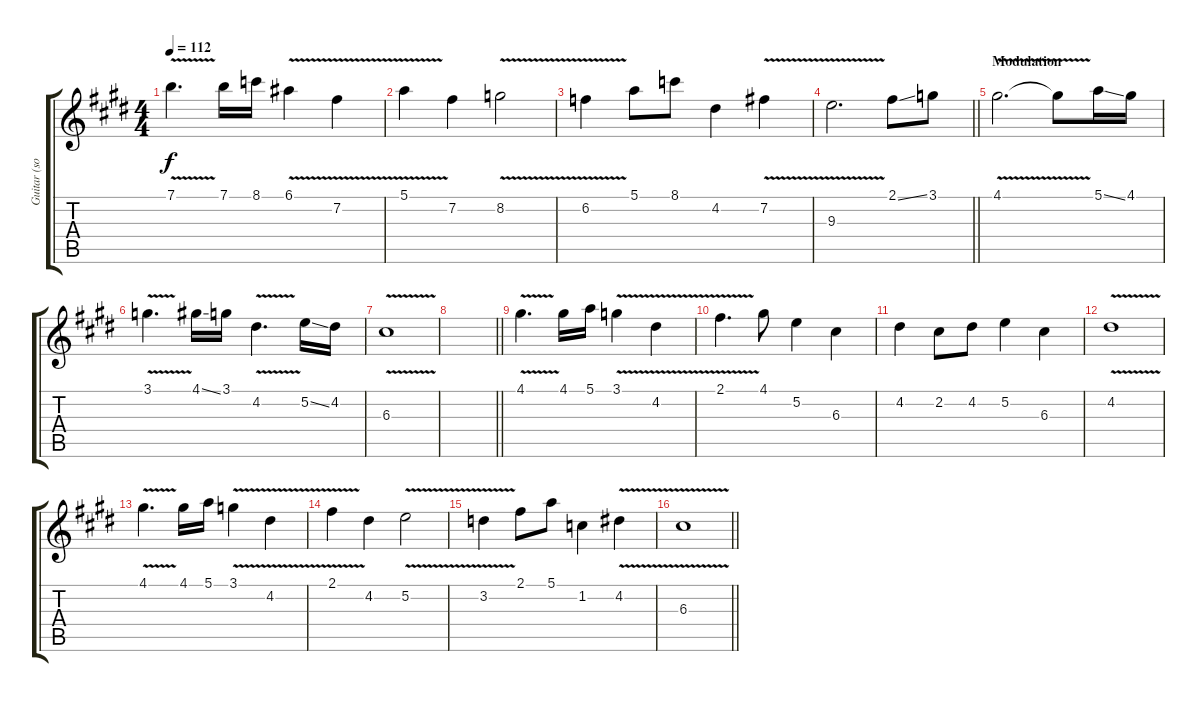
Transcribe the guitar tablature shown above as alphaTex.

\track ("Guitar (solo)" "Guitar (so") {instrument distortionguitar}
\staff {score tabs}
\tuning (E4 B3 G3 D3 A2 E2) {hide}
\ts (4 4)
\tempo 112
\clef g2
\ks c#minor
7.1{v}.4{d dy f} 7.1.16 8.1.16 6.1{v}.4 7.2{v}.4 |
5.1{v}.4 7.2.4 8.2{v}.2 |
6.2{v}.4 5.1.8 8.1.8 4.2.4 7.2{v}.4 |
\barLineRight lightlight
9.3{v}.2{d} 2.1{ss}.8 3.1.8 |
\section ("" "Modulation")
4.1{v}.2{d} 4.1{t}.8 5.1{ss}.16 4.1.16 |
3.1{v}.4{d} 4.1{ss}.16 3.1.16 4.2{v}.4{d} 5.2{ss}.16 4.2.16 |
6.3{v}.1 |
\barLineRight lightlight
|
\section ("" "")
4.1{v}.4{d} 4.1.16 5.1.16 3.1{v}.4 4.2{v}.4 |
2.1{v}.4{d} 4.1.8 5.2.4 6.3.4 |
4.2.4 2.2.8 4.2.8 5.2.4 6.3.4 |
4.2{v}.1 |
4.1{v}.4{d} 4.1.16 5.1.16 3.1{v}.4 4.2{v}.4 |
2.1{v}.4 4.2.4 5.2{v}.2 |
3.2{v}.4 2.1.8 5.1.8 1.2.4 4.2{v}.4 |
\barLineRight lightlight
6.3{v}.1
